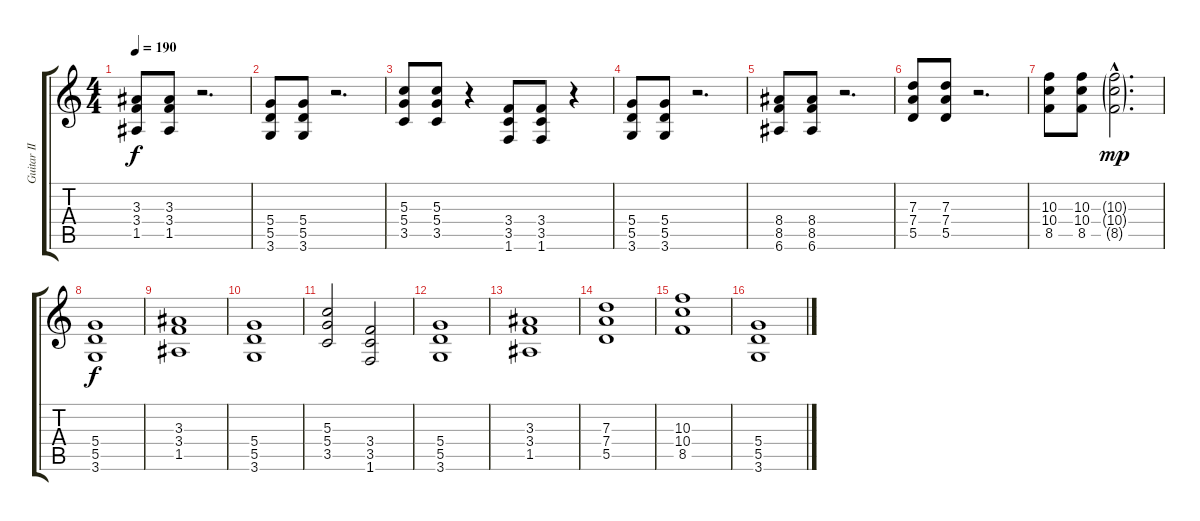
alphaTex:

\track ("Guitar II" "Guitar II") {instrument distortionguitar}
\staff {score tabs}
\tuning (E4 B3 G3 D3 A2 E2) {hide}
\ts (4 4)
\tempo 190
\clef g2
\ks c
(3.3 3.4 1.5).8{dy f} (3.3 3.4 1.5).8 r.2{d} |
(5.4 5.5 3.6).8 (5.4 5.5 3.6).8 r.2{d} |
(5.3 5.4 3.5).8 (5.3 5.4 3.5).8 r.4 (3.4 3.5 1.6).8 (3.4 3.5 1.6).8 r.4 |
(5.4 5.5 3.6).8 (5.4 5.5 3.6).8 r.2{d} |
(8.4 8.5 6.6).8 (8.4 8.5 6.6).8 r.2{d} |
(7.3 7.4 5.5).8 (7.3 7.4 5.5).8 r.2{d} |
(10.3 10.4 8.5).8 (10.3 10.4 8.5).8 (10.3{g hac} 10.4{g hac} 8.5{g hac}).2{d dy mp} |
(5.4 5.5 3.6).1{dy f} |
(3.3 3.4 1.5).1 |
(5.4 5.5 3.6).1 |
(5.3 5.4 3.5).2 (3.4 3.5 1.6).2 |
(5.4 5.5 3.6).1 |
(3.3 3.4 1.5).1 |
(7.3 7.4 5.5).1 |
(10.3 10.4 8.5).1 |
(5.4 5.5 3.6).1
